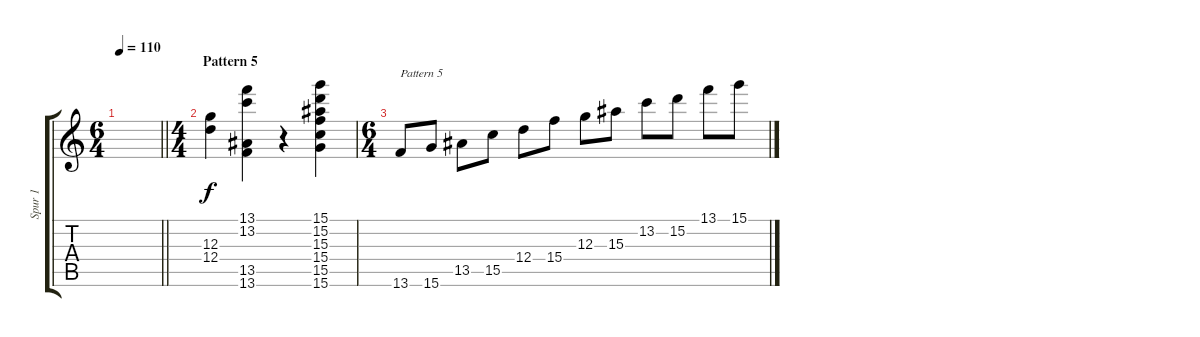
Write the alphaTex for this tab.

\track ("Spur 1" "Spur 1") {instrument acousticguitarnylon}
\staff {score tabs}
\tuning (E4 B3 G3 D3 A2 E2) {hide}
\ts (6 4)
\tempo 110
\clef g2
\barLineRight lightlight
\ks c
|
\ts (4 4)
\section ("" "Pattern 5")
(12.3 12.4).4 (13.1 13.2 13.5 13.6).4 r.4 (15.1 15.2 15.3 15.4 15.5 15.6).4 |
\ts (6 4)
13.6.8{txt "Pattern 5"} 15.6.8 13.5.8 15.5.8 12.4.8 15.4.8 12.3.8 15.3.8 13.2.8 15.2.8 13.1.8 15.1.8
